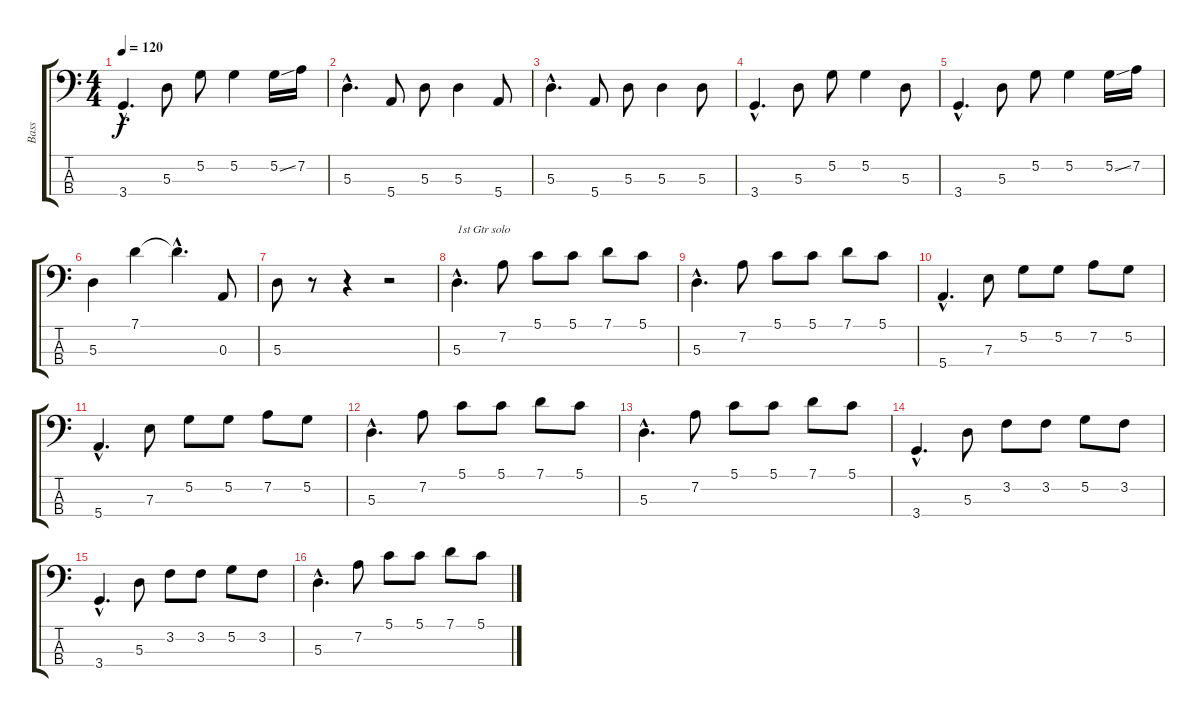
\track ("Bass" "Bass") {instrument electricbassfinger}
\staff {score tabs}
\tuning (G2 D2 A1 E1) {hide}
\ts (4 4)
\tempo 120
\clef f4
\ks c
3.4{hac}.4{d dy f} 5.3.8 5.2.8 5.2.4 5.2{ss}.16 7.2.16 |
5.3{hac}.4{d} 5.4.8 5.3.8 5.3.4 5.4.8 |
5.3{hac}.4{d} 5.4.8 5.3.8 5.3.4 5.3.8 |
3.4{hac}.4{d} 5.3.8 5.2.8 5.2.4 5.3.8 |
3.4{hac}.4{d} 5.3.8 5.2.8 5.2.4 5.2{ss}.16 7.2.16 |
5.3.4 7.1.4 7.1{hac t}.4{d} 0.3.8 |
5.3.8 r.8 r.4 r.2 |
5.3{hac}.4{d txt "1st Gtr solo"} 7.2.8 5.1.8 5.1.8 7.1.8 5.1.8 |
5.3{hac}.4{d} 7.2.8 5.1.8 5.1.8 7.1.8 5.1.8 |
5.4{hac}.4{d} 7.3.8 5.2.8 5.2.8 7.2.8 5.2.8 |
5.4{hac}.4{d} 7.3.8 5.2.8 5.2.8 7.2.8 5.2.8 |
5.3{hac}.4{d} 7.2.8 5.1.8 5.1.8 7.1.8 5.1.8 |
5.3{hac}.4{d} 7.2.8 5.1.8 5.1.8 7.1.8 5.1.8 |
3.4{hac}.4{d} 5.3.8 3.2.8 3.2.8 5.2.8 3.2.8 |
3.4{hac}.4{d} 5.3.8 3.2.8 3.2.8 5.2.8 3.2.8 |
5.3{hac}.4{d} 7.2.8 5.1.8 5.1.8 7.1.8 5.1.8
